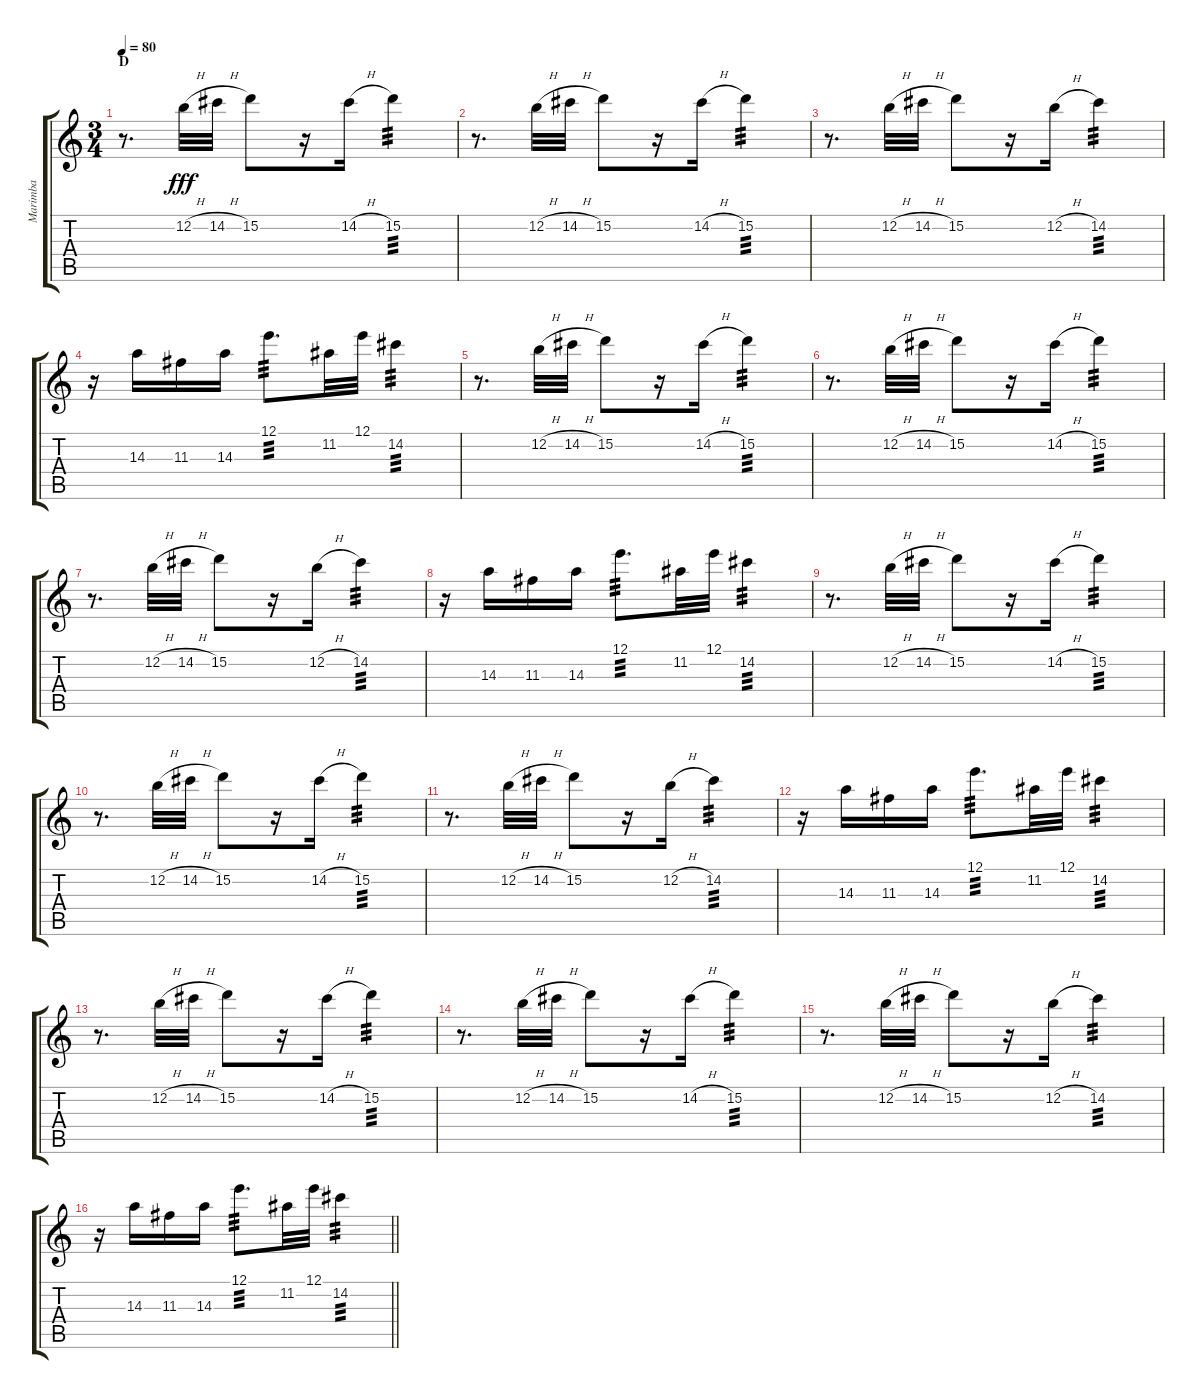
\track ("Marimba" "Marimba") {instrument marimba}
\staff {score tabs}
\tuning (E5 B4 G4 D4 A3 E3) {hide}
\ts (3 4)
\section ("" "D")
\tempo 80
\clef g2
\ks c
r.8{d dy f} 12.2{h}.32{dy fff} 14.2{h}.32 15.2.8 r.16 14.2{h}.16 15.2.4{tp 3} |
r.8{d} 12.2{h}.32 14.2{h}.32 15.2.8 r.16 14.2{h}.16 15.2.4{tp 3} |
r.8{d} 12.2{h}.32 14.2{h}.32 15.2.8 r.16 12.2{h}.16 14.2.4{tp 3} |
r.16 14.3.16 11.3.16 14.3.16 12.1.8{d tp 3} 11.2.32 12.1.32 14.2.4{tp 3} |
r.8{d} 12.2{h}.32 14.2{h}.32 15.2.8 r.16 14.2{h}.16 15.2.4{tp 3} |
r.8{d} 12.2{h}.32 14.2{h}.32 15.2.8 r.16 14.2{h}.16 15.2.4{tp 3} |
r.8{d} 12.2{h}.32 14.2{h}.32 15.2.8 r.16 12.2{h}.16 14.2.4{tp 3} |
r.16 14.3.16 11.3.16 14.3.16 12.1.8{d tp 3} 11.2.32 12.1.32 14.2.4{tp 3} |
r.8{d} 12.2{h}.32 14.2{h}.32 15.2.8 r.16 14.2{h}.16 15.2.4{tp 3} |
r.8{d} 12.2{h}.32 14.2{h}.32 15.2.8 r.16 14.2{h}.16 15.2.4{tp 3} |
r.8{d} 12.2{h}.32 14.2{h}.32 15.2.8 r.16 12.2{h}.16 14.2.4{tp 3} |
r.16 14.3.16 11.3.16 14.3.16 12.1.8{d tp 3} 11.2.32 12.1.32 14.2.4{tp 3} |
r.8{d} 12.2{h}.32 14.2{h}.32 15.2.8 r.16 14.2{h}.16 15.2.4{tp 3} |
r.8{d} 12.2{h}.32 14.2{h}.32 15.2.8 r.16 14.2{h}.16 15.2.4{tp 3} |
r.8{d} 12.2{h}.32 14.2{h}.32 15.2.8 r.16 12.2{h}.16 14.2.4{tp 3} |
\barLineRight lightlight
r.16 14.3.16 11.3.16 14.3.16 12.1.8{d tp 3} 11.2.32 12.1.32 14.2.4{tp 3}
